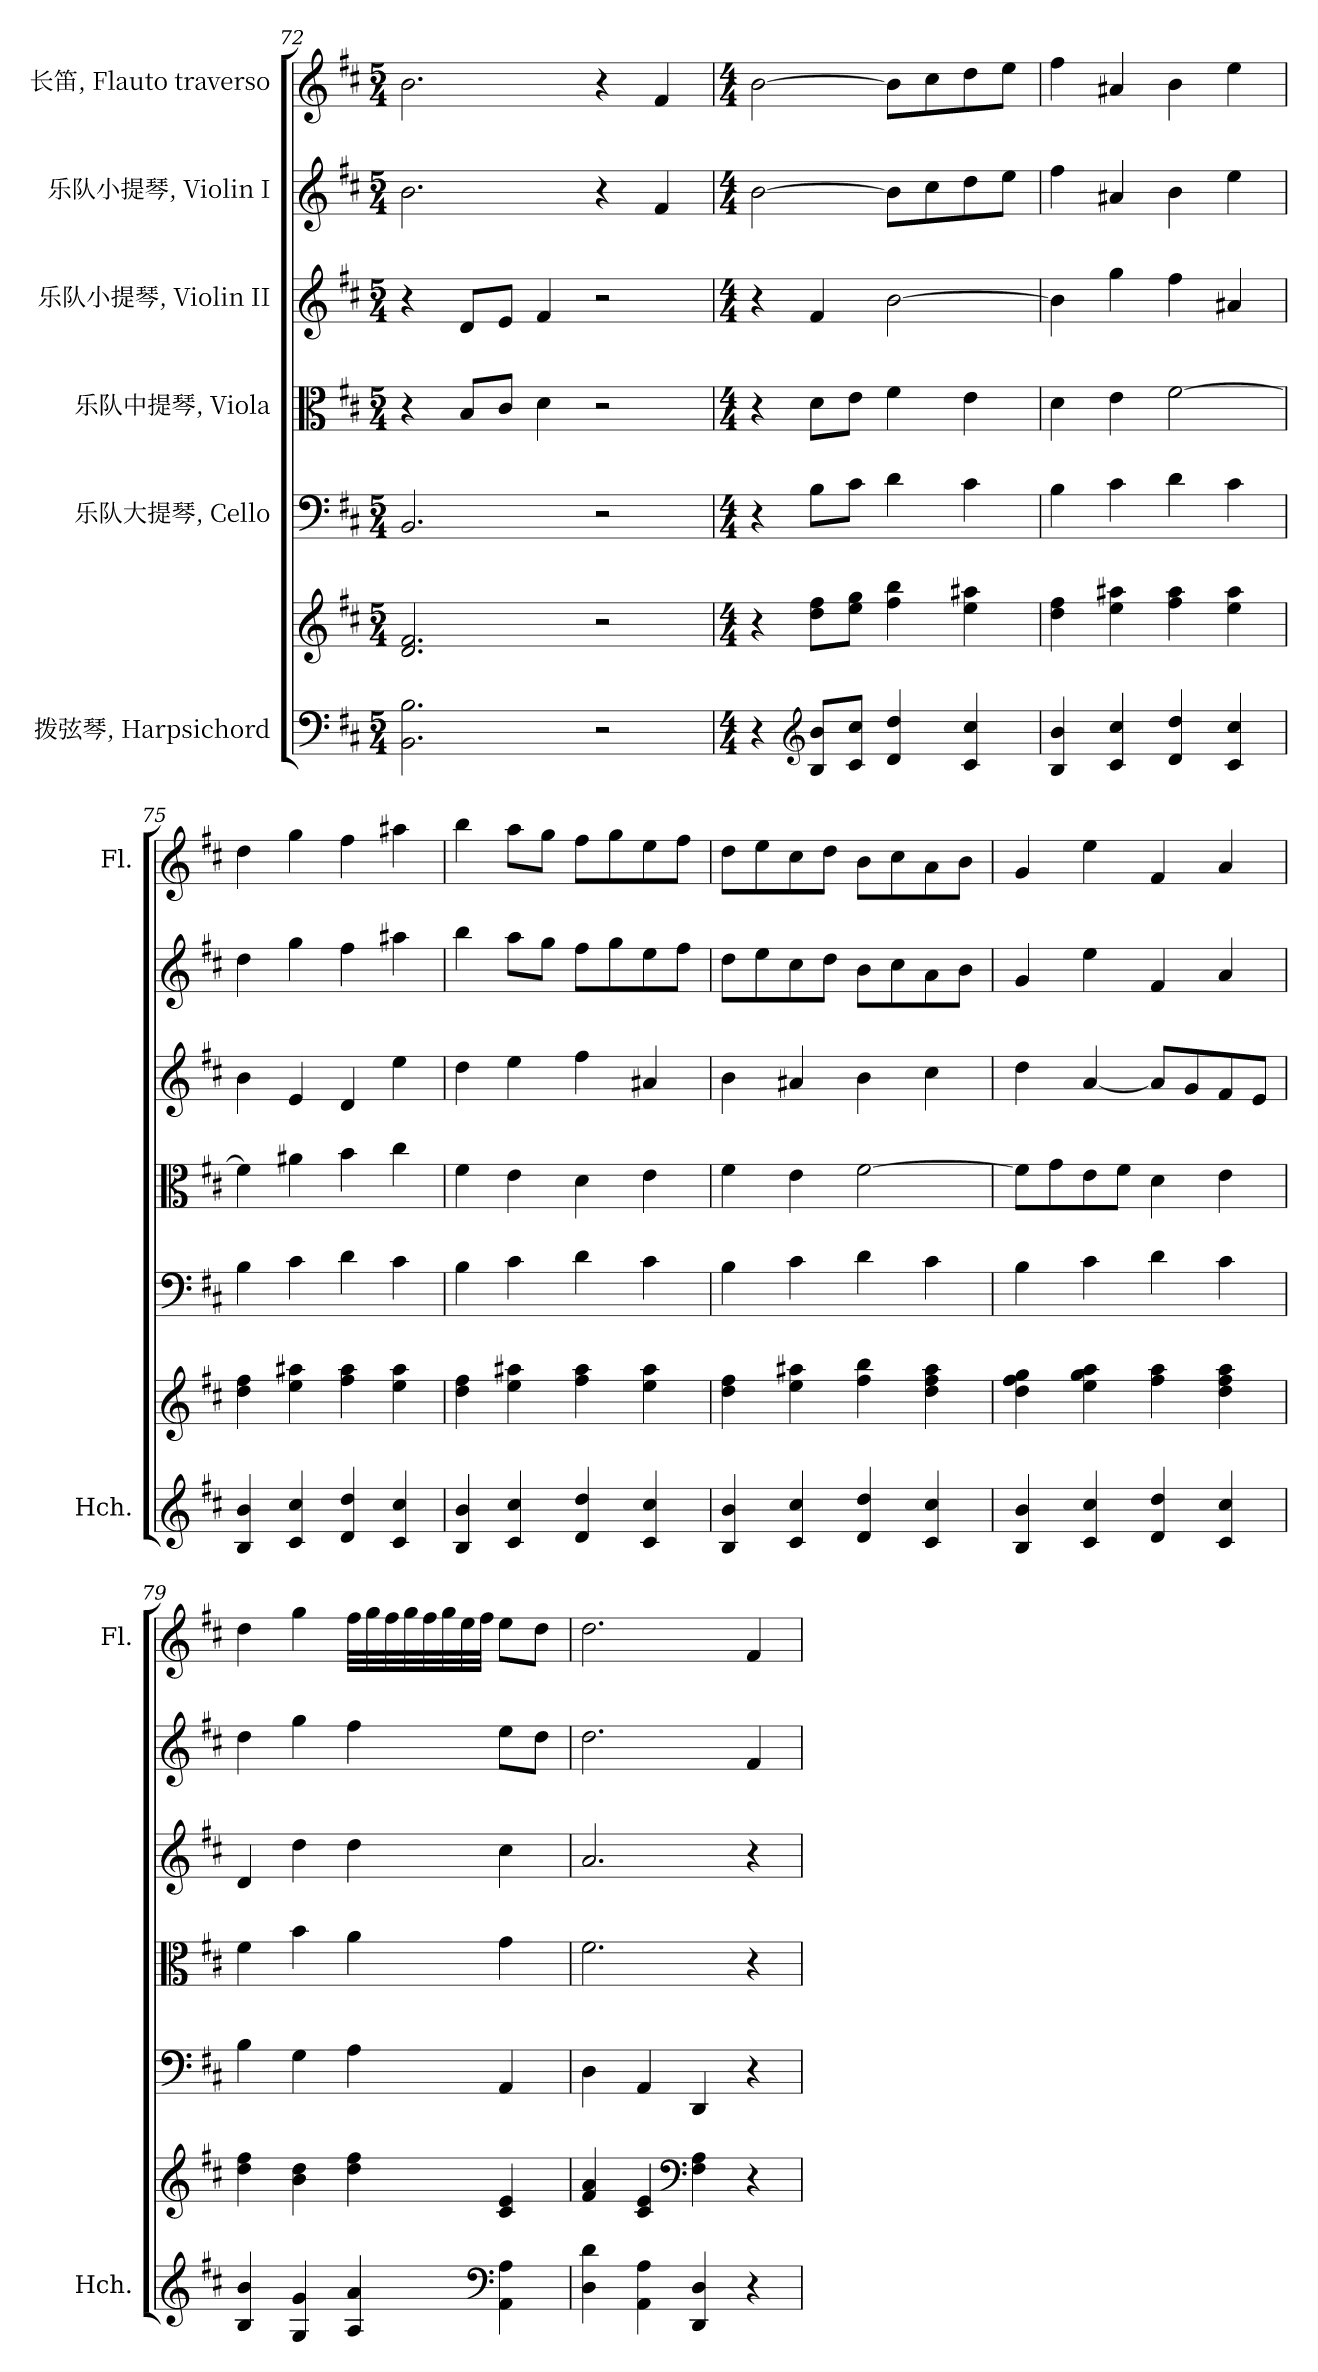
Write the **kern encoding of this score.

**kern	**kern	**kern	**kern	**kern	**kern	**kern
*part6	*part6	*part5	*part4	*part3	*part2	*part1
*staff7	*staff6	*staff5	*staff4	*staff3	*staff2	*staff1
*I"拨弦琴, Harpsichord	*	*I"乐队大提琴, Cello	*I"乐队中提琴, Viola	*I"乐队小提琴, Violin II	*I"乐队小提琴, Violin I	*I"长笛, Flauto traverso
*I'Hch.	*	*	*	*	*	*I'Fl.
*clefF4	*clefG2	*clefF4	*clefC3	*clefG2	*clefG2	*clefG2
*k[f#c#]	*k[f#c#]	*k[f#c#]	*k[f#c#]	*k[f#c#]	*k[f#c#]	*k[f#c#]
*M5/4	*M5/4	*M5/4	*M5/4	*M5/4	*M5/4	*M5/4
*MM132	*MM132	*MM132	*MM132	*MM132	*MM132	*MM132
=72	=72	=72	=72	=72	=72	=72
2.BB\ 2.B\	2.d/ 2.f#/	2.BB/	4r	4r	2.b\	2.b\
.	.	.	8B/L	8d/L	.	.
.	.	.	8c#/J	8e/J	.	.
.	.	.	4d\	4f#/	.	.
*	*	*	*	*	*	*MM20
2r	2r	2r	2r	2r	4r	4r
*	*	*	*	*	*	*MM168
.	.	.	.	.	4f#/	4f#/
!!LO:PB:g=z
=73	=73	=73	=73	=73	=73	=73
*M4/4	*M4/4	*M4/4	*M4/4	*M4/4	*M4/4	*M4/4
4r	4r	4r	4r	4r	[2b\	[2b\
*clefG2	*	*	*	*	*	*
8B/ 8b/L	8dd\ 8ff#\L	8B\L	8d\L	4f#/	.	.
8c#/ 8cc#/J	8ee\ 8gg\J	8c#\J	8e\J	.	.	.
4d/ 4dd/	4ff#\ 4bb\	4d\	4f#\	[2b\	8b\L]	8b\L]
.	.	.	.	.	8cc#\	8cc#\
4c#/ 4cc#/	4ee\ 4aa#X\	4c#\	4e\	.	8dd\	8dd\
.	.	.	.	.	8ee\J	8ee\J
=74	=74	=74	=74	=74	=74	=74
4B/ 4b/	4dd\ 4ff#\	4B\	4d\	4b\]	4ff#\	4ff#\
4c#/ 4cc#/	4ee\ 4aa#X\	4c#\	4e\	4gg\	4a#X/	4a#X/
4d/ 4dd/	4ff#\ 4aa#\	4d\	[2f#\	4ff#\	4b\	4b\
4c#/ 4cc#/	4ee\ 4aa#\	4c#\	.	4a#X/	4ee\	4ee\
=75	=75	=75	=75	=75	=75	=75
4B/ 4b/	4dd\ 4ff#\	4B\	4f#\]	4b\	4dd\	4dd\
4c#/ 4cc#/	4ee\ 4aa#X\	4c#\	4a#X\	4e/	4gg\	4gg\
4d/ 4dd/	4ff#\ 4aa#\	4d\	4b\	4d/	4ff#\	4ff#\
4c#/ 4cc#/	4ee\ 4aa#\	4c#\	4cc#\	4ee\	4aa#X\	4aa#X\
=76	=76	=76	=76	=76	=76	=76
4B/ 4b/	4dd\ 4ff#\	4B\	4f#\	4dd\	4bb\	4bb\
4c#/ 4cc#/	4ee\ 4aa#X\	4c#\	4e\	4ee\	8aa\L	8aa\L
.	.	.	.	.	8gg\J	8gg\J
4d/ 4dd/	4ff#\ 4aa#\	4d\	4d\	4ff#\	8ff#\L	8ff#\L
.	.	.	.	.	8gg\	8gg\
4c#/ 4cc#/	4ee\ 4aa#\	4c#\	4e\	4a#X/	8ee\	8ee\
.	.	.	.	.	8ff#\J	8ff#\J
!!LO:PB:g=z
=77	=77	=77	=77	=77	=77	=77
4B/ 4b/	4dd\ 4ff#\	4B\	4f#\	4b\	8dd\L	8dd\L
.	.	.	.	.	8ee\	8ee\
4c#/ 4cc#/	4ee\ 4aa#X\	4c#\	4e\	4a#X/	8cc#\	8cc#\
.	.	.	.	.	8dd\J	8dd\J
4d/ 4dd/	4ff#\ 4bb\	4d\	[2f#\	4b\	8b\L	8b\L
.	.	.	.	.	8cc#\	8cc#\
4c#/ 4cc#/	4dd\ 4ff#\ 4aa#\	4c#\	.	4cc#\	8a\	8a\
.	.	.	.	.	8b\J	8b\J
=78	=78	=78	=78	=78	=78	=78
4B/ 4b/	4dd\ 4ff#\ 4gg\	4B\	8f#\L]	4dd\	4g/	4g/
.	.	.	8g\	.	.	.
4c#/ 4cc#/	4ee\ 4gg\ 4aa\	4c#\	8e\	[4a/	4ee\	4ee\
.	.	.	8f#\J	.	.	.
4d/ 4dd/	4ff#\ 4aa\	4d\	4d\	8a/L]	4f#/	4f#/
.	.	.	.	8g/	.	.
4c#/ 4cc#/	4dd\ 4ff#\ 4aa\	4c#\	4e\	8f#/	4a/	4a/
.	.	.	.	8e/J	.	.
=79	=79	=79	=79	=79	=79	=79
4B/ 4b/	4dd\ 4ff#\	4B\	4f#\	4d/	4dd\	4dd\
4G/ 4g/	4b\ 4dd\	4G\	4b\	4dd\	4gg\	4gg\
4A/ 4a/	4dd\ 4ff#\	4A\	4a\	4dd\	4ff#\	32ff#\LLL
.	.	.	.	.	.	32gg\
.	.	.	.	.	.	32ff#\
.	.	.	.	.	.	32gg\
.	.	.	.	.	.	32ff#\
.	.	.	.	.	.	32gg\
.	.	.	.	.	.	32ee\
.	.	.	.	.	.	32ff#\JJJ
*clefF4	*	*	*	*	*	*
4AA\ 4A\	4c#/ 4e/	4AA/	4g\	4cc#\	8ee\L	8ee\L
.	.	.	.	.	8dd\J	8dd\J
=80	=80	=80	=80	=80	=80	=80
4D\ 4d\	4f#/ 4a/	4D\	2.f#\	2.a/	2.dd\	2.dd\
4AA\ 4A\	4c#/ 4e/	4AA/	.	.	.	.
*	*clefF4	*	*	*	*	*
4DD/ 4D/	4F#\ 4A\	4DD/	.	.	.	.
4r	4r	4r	4r	4r	4f#/	4f#/
=	=	=	=	=	=	=
*-	*-	*-	*-	*-	*-	*-
